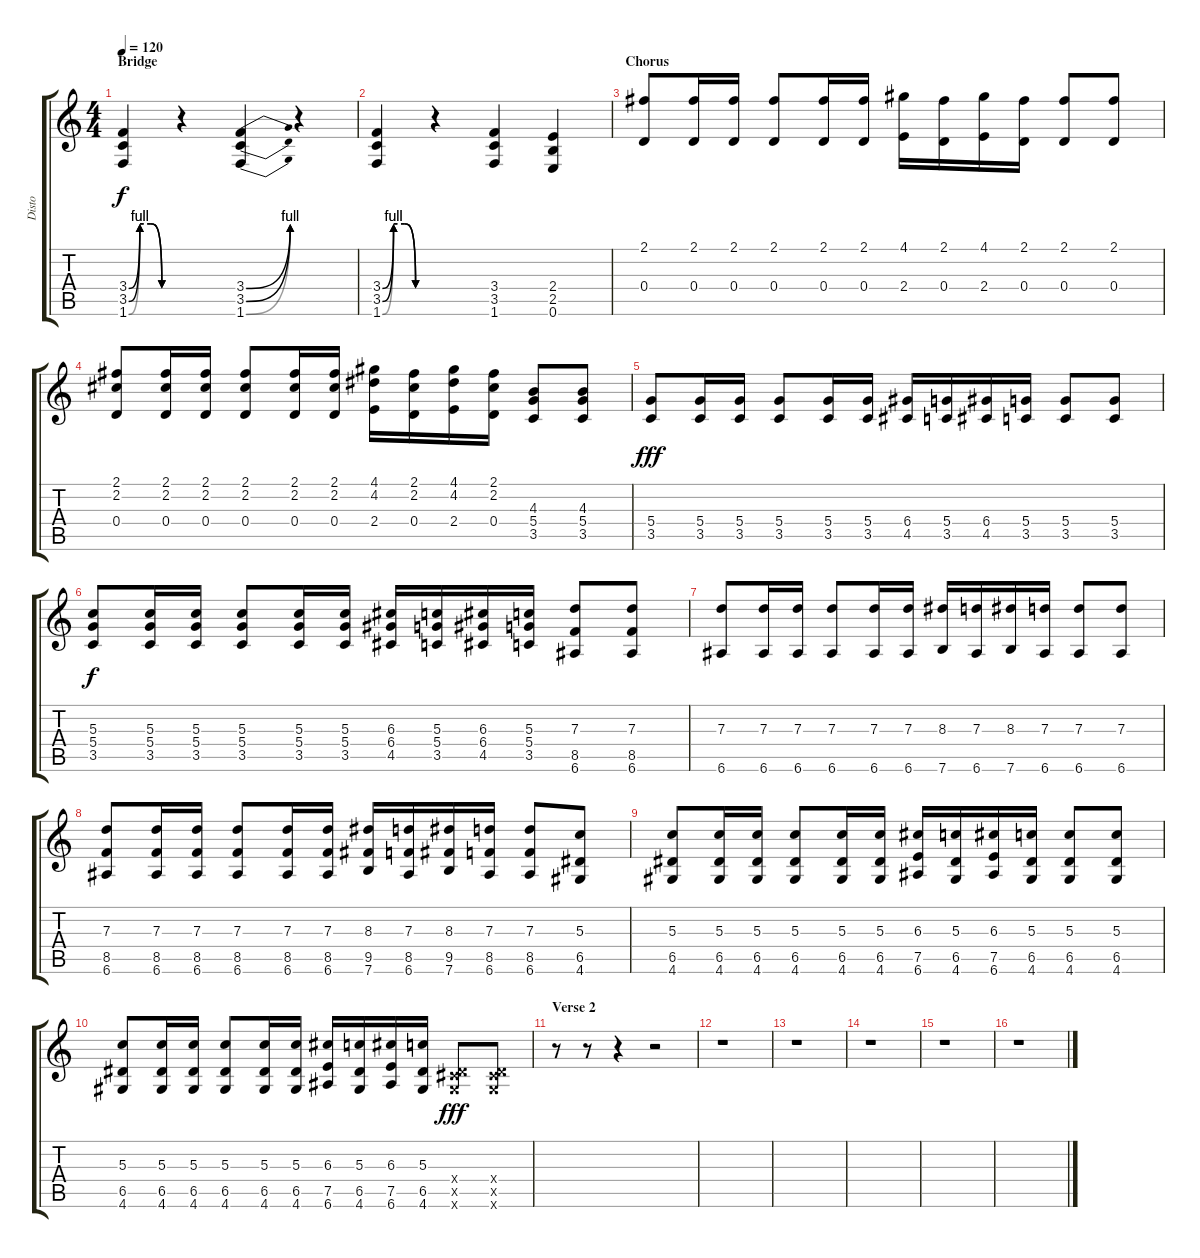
\track ("Disto" "Disto") {instrument distortionguitar}
\staff {score tabs}
\tuning (E4 B3 G3 D3 A2 E2) {hide}
\ts (4 4)
\section ("" "Bridge")
\tempo 120
\clef g2
\ks c
(3.4{be (custom 0 0 15 4 30 4 45 0 60 0)} 3.5{be (custom 0 0 15 4 30 4 45 0 60 0)} 1.6{be (custom 0 0 15 4 30 4 45 0 60 0)}).4{dy f} r.4 (3.4{be (bend 0 0 60 4)} 3.5{be (bend 0 0 60 4)} 1.6{be (bend 0 0 60 4)}).4 r.4 |
(3.4{be (custom 0 0 15 4 30 4 45 0 60 0)} 3.5{be (custom 0 0 15 4 30 4 45 0 60 0)} 1.6{be (custom 0 0 15 4 30 4 45 0 60 0)}).4 r.4 (3.4 3.5 1.6).4 (2.4 2.5 0.6).4 |
\section ("" "Chorus")
(2.1 0.4).8 (2.1 0.4).16 (2.1 0.4).16 (2.1 0.4).8 (2.1 0.4).16 (2.1 0.4).16 (4.1 2.4).16 (2.1 0.4).16 (4.1 2.4).16 (2.1 0.4).16 (2.1 0.4).8 (2.1 0.4).8 |
(2.1 2.2 0.4).8 (2.1 2.2 0.4).16 (2.1 2.2 0.4).16 (2.1 2.2 0.4).8 (2.1 2.2 0.4).16 (2.1 2.2 0.4).16 (4.1 4.2 2.4).16 (2.1 2.2 0.4).16 (4.1 4.2 2.4).16 (2.1 2.2 0.4).16 (4.3 5.4 3.5).8 (4.3 5.4 3.5).8 |
(5.4 3.5).8{dy fff} (5.4 3.5).16 (5.4 3.5).16 (5.4 3.5).8 (5.4 3.5).16 (5.4 3.5).16 (6.4 4.5).16 (5.4 3.5).16 (6.4 4.5).16 (5.4 3.5).16 (5.4 3.5).8 (5.4 3.5).8 |
(5.3 5.4 3.5).8{dy f} (5.3 5.4 3.5).16 (5.3 5.4 3.5).16 (5.3 5.4 3.5).8 (5.3 5.4 3.5).16 (5.3 5.4 3.5).16 (6.3 6.4 4.5).16 (5.3 5.4 3.5).16 (6.3 6.4 4.5).16 (5.3 5.4 3.5).16 (7.3 8.5 6.6).8 (7.3 8.5 6.6).8 |
(7.3 6.6).8 (7.3 6.6).16 (7.3 6.6).16 (7.3 6.6).8 (7.3 6.6).16 (7.3 6.6).16 (8.3 7.6).16 (7.3 6.6).16 (8.3 7.6).16 (7.3 6.6).16 (7.3 6.6).8 (7.3 6.6).8 |
(7.3 8.5 6.6).8 (7.3 8.5 6.6).16 (7.3 8.5 6.6).16 (7.3 8.5 6.6).8 (7.3 8.5 6.6).16 (7.3 8.5 6.6).16 (8.3 9.5 7.6).16 (7.3 8.5 6.6).16 (8.3 9.5 7.6).16 (7.3 8.5 6.6).16 (7.3 8.5 6.6).8 (5.3 6.5 4.6).8 |
(5.3 6.5 4.6).8 (5.3 6.5 4.6).16 (5.3 6.5 4.6).16 (5.3 6.5 4.6).8 (5.3 6.5 4.6).16 (5.3 6.5 4.6).16 (6.3 7.5 6.6).16 (5.3 6.5 4.6).16 (6.3 7.5 6.6).16 (5.3 6.5 4.6).16 (5.3 6.5 4.6).8 (5.3 6.5 4.6).8 |
(5.3 6.5 4.6).8 (5.3 6.5 4.6).16 (5.3 6.5 4.6).16 (5.3 6.5 4.6).8 (5.3 6.5 4.6).16 (5.3 6.5 4.6).16 (6.3 7.5 6.6).16 (5.3 6.5 4.6).16 (6.3 7.5 6.6).16 (5.3 6.5 4.6).16 (1.4{x} 4.5{x} 4.6{x}).8{dy fff} (1.4{x} 4.5{x} 4.6{x}).8 |
\section ("" "Verse 2")
r.8 r.8 r.4 r.2 |
r.1 |
r.1 |
r.1 |
r.1 |
r.1
